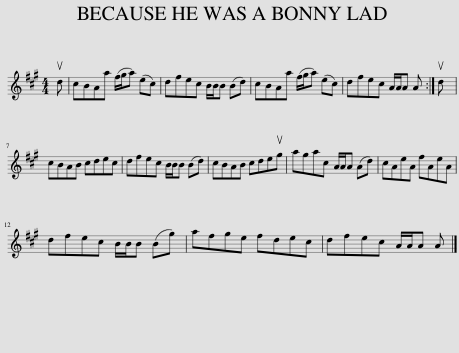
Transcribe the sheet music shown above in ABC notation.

X:1
L:1/8
M:4/4
I:linebreak $
K:A
V:1 treble
V:1
 ud | cBAa (f/g/a) (ec) | dfec B/B/B (Bd) | cBAa (f/g/a) (ec) | dfec A/A/A A :| %5
 ud |$ cBAB cdec | dfec B/B/B (Bd) | cBAB cdeug | agac A/A/A (Ad) | %10
 cAeA fAeA |$ dfec B/B/B (Bg) | afge fdec | dfec A/A/A A |] %14
